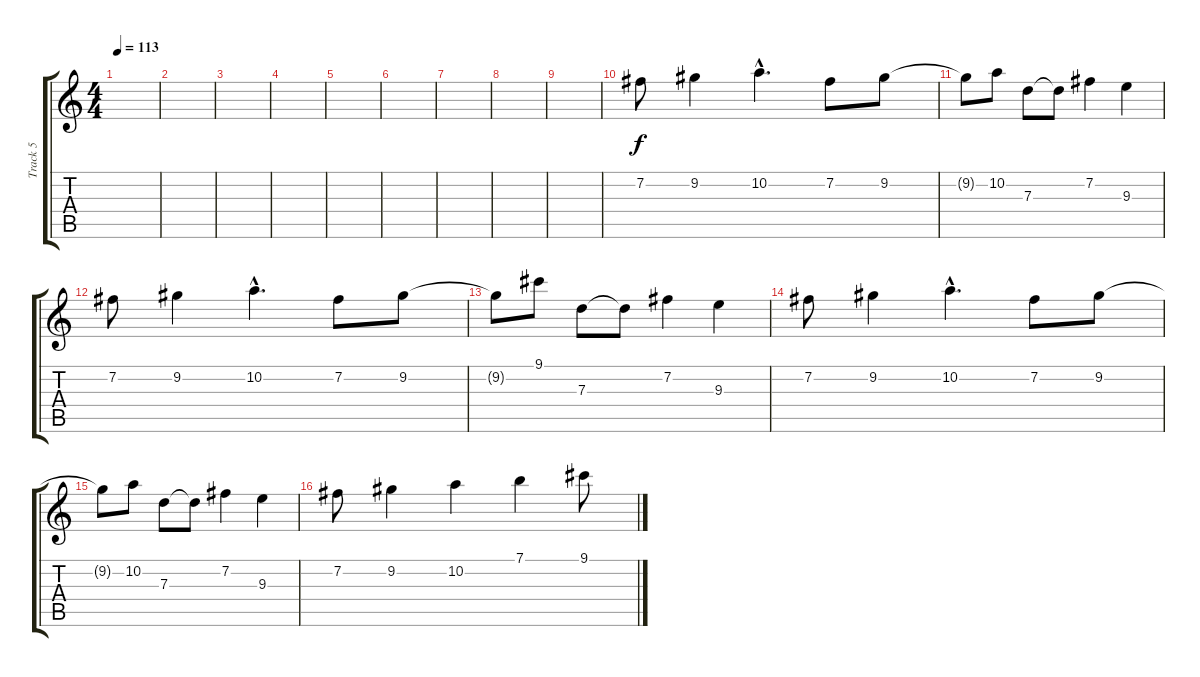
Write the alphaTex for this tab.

\track ("Track 5" "Track 5") {instrument musicbox}
\staff {score tabs}
\tuning (E5 B4 G4 D3 A2 E2) {hide}
\ts (4 4)
\tempo 113
\clef g2
\ks c
|
|
|
|
|
|
|
|
|
7.2.8 9.2.4 10.2{hac}.4{d} 7.2.8 9.2.8 |
9.2{t}.8 10.2.8 7.3.8 7.3{t}.8 7.2.4 9.3.4 |
7.2.8 9.2.4 10.2{hac}.4{d} 7.2.8 9.2.8 |
9.2{t}.8 9.1.8 7.3.8 7.3{t}.8 7.2.4 9.3.4 |
7.2.8 9.2.4 10.2{hac}.4{d} 7.2.8 9.2.8 |
9.2{t}.8 10.2.8 7.3.8 7.3{t}.8 7.2.4 9.3.4 |
7.2.8 9.2.4 10.2.4 7.1.4 9.1.8
